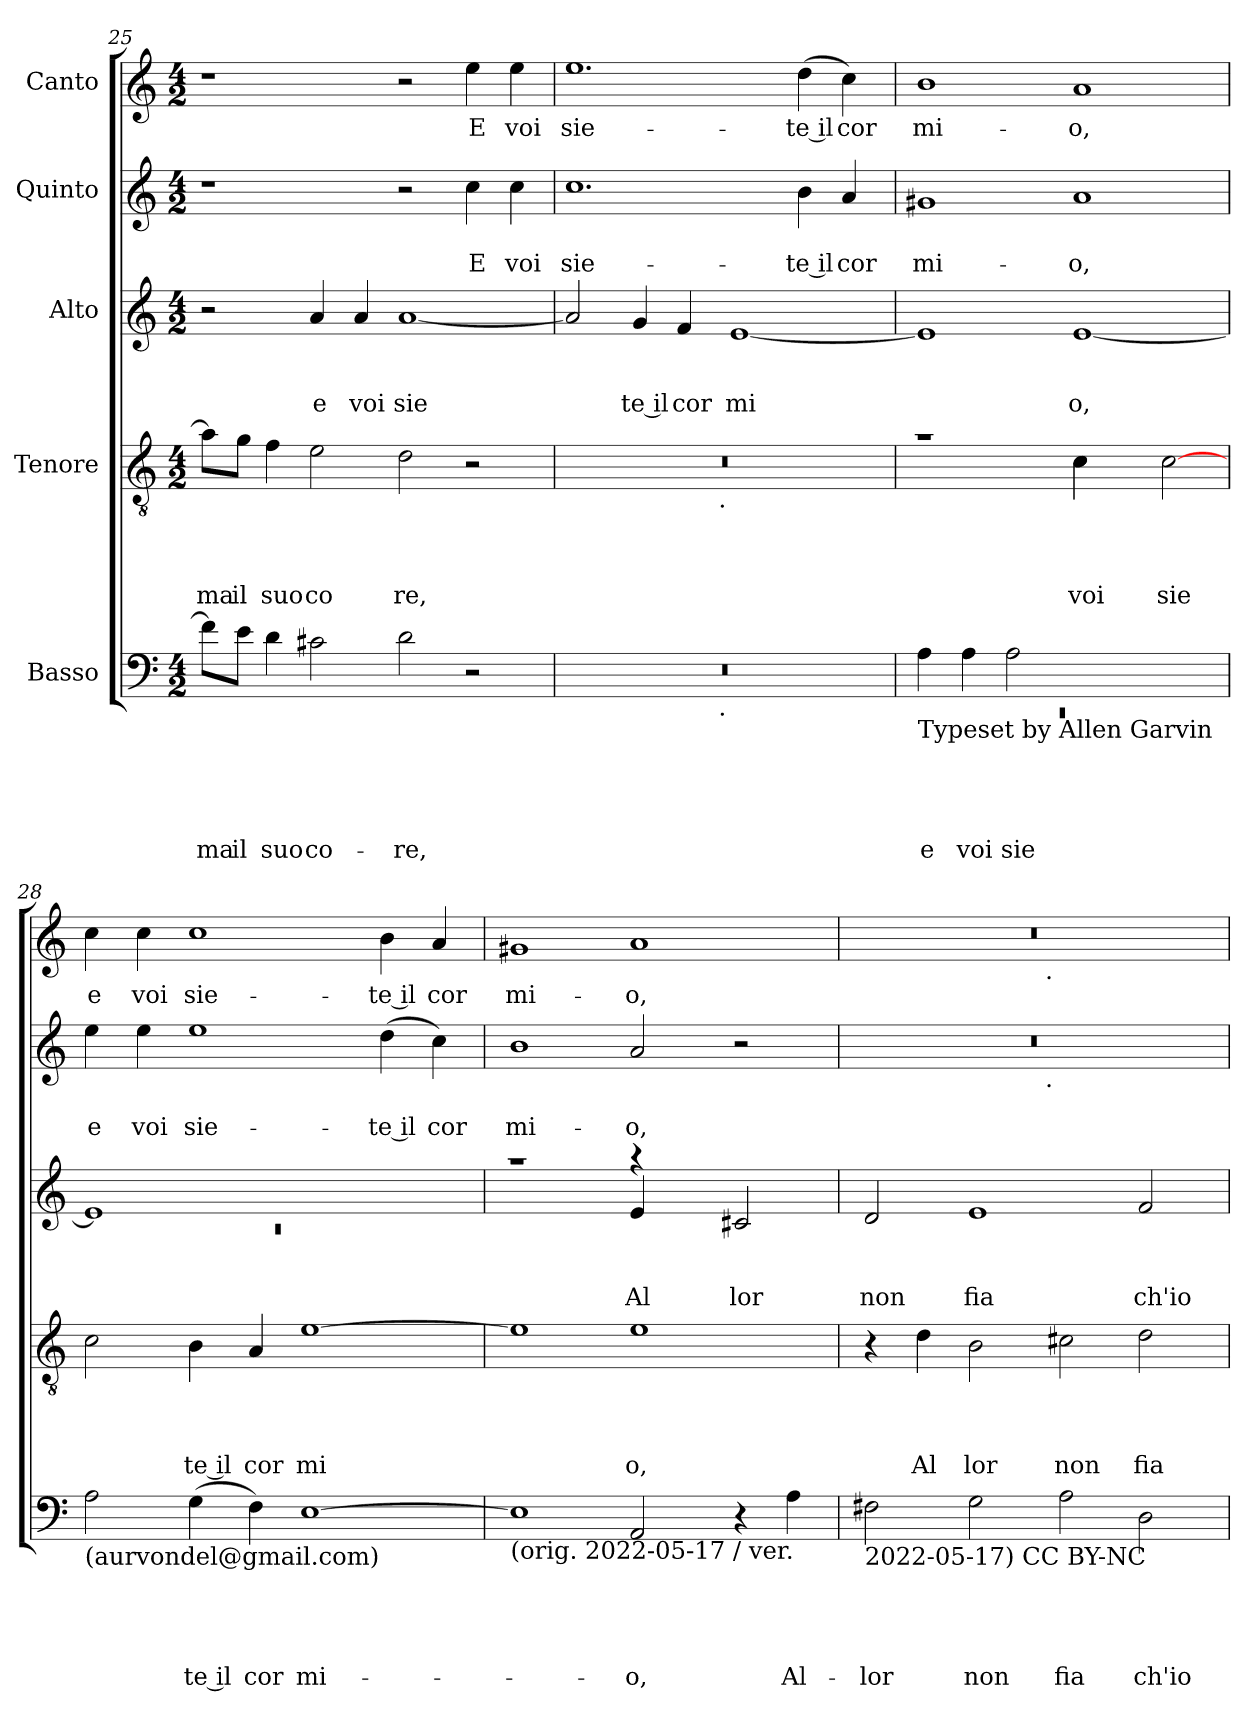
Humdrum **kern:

**kern	**text	**text	**text	**text	**text	**kern	**text	**text	**text	**text	**kern	**text	**text	**text	**kern	**text	**text	**kern	**text
*part5	*part5	*part5	*part5	*part5	*part5	*part4	*part4	*part4	*part4	*part4	*part3	*part3	*part3	*part3	*part2	*part2	*part2	*part1	*part1
*staff5	*staff5	*staff5	*staff5	*staff5	*staff5	*staff4	*staff4	*staff4	*staff4	*staff4	*staff3	*staff3	*staff3	*staff3	*staff2	*staff2	*staff2	*staff1	*staff1
*I"Basso	*	*	*	*	*	*I"Tenore	*	*	*	*	*I"Alto	*	*	*	*I"Quinto	*	*	*I"Canto	*
*clefF4	*	*	*	*	*	*clefGv2	*	*	*	*	*clefG2	*	*	*	*clefG2	*	*	*clefG2	*
*k[]	*	*	*	*	*	*k[]	*	*	*	*	*k[]	*	*	*	*k[]	*	*	*k[]	*
*C:	*	*	*	*	*	*C:	*	*	*	*	*C:	*	*	*	*C:	*	*	*C:	*
*M4/2	*	*	*	*	*	*M4/2	*	*	*	*	*M4/2	*	*	*	*M4/2	*	*	*M4/2	*
=25	=25	=25	=25	=25	=25	=25	=25	=25	=25	=25	=25	=25	=25	=25	=25	=25	=25	=25	=25
!	!	!	!	!	!LO:LY:b	!	!	!	!	!LO:LY:b	!	!	!	!	!	!	!	!	!
8f\L]	.	.	.	.	-ma	8a\L]	.	.	.	ma	2r	.	.	.	1r	.	.	1r	.
!	!	!	!	!	!LO:LY:b	!	!	!	!	!LO:LY:b	!	!	!	!	!	!	!	!	!
8e\J	.	.	.	.	il	8g\J	.	.	.	il	.	.	.	.	.	.	.	.	.
!	!	!	!	!	!LO:LY:b	!	!	!	!	!LO:LY:b	!	!	!	!	!	!	!	!	!
4d\	.	.	.	.	suo	4f\	.	.	.	suo	.	.	.	.	.	.	.	.	.
!	!	!	!	!	!LO:LY:b	!	!	!	!	!LO:LY:b	!	!	!	!LO:LY:b	!	!	!	!	!
2c#X\	.	.	.	.	co-	2e\	.	.	.	co	4a/	.	.	e	.	.	.	.	.
!	!	!	!	!	!	!	!	!	!	!	!	!	!	!LO:LY:b	!	!	!	!	!
.	.	.	.	.	.	.	.	.	.	.	4a/	.	.	voi	.	.	.	.	.
!	!	!	!	!	!LO:LY:b	!	!	!	!	!LO:LY:b	!	!	!	!LO:LY:b	!	!	!	!	!
2d\	.	.	.	.	-re,	2d\	.	.	.	re,	[<1a	.	.	sie	2r	.	.	2r	.
!	!	!	!	!	!	!	!	!	!	!	!	!	!	!	!	!	!LO:LY:b	!	!LO:LY:b
2r	.	.	.	.	.	2r	.	.	.	.	.	.	.	.	4cc\	.	E	4ee\	E
!	!	!	!	!	!	!	!	!	!	!	!	!	!	!	!	!	!LO:LY:b	!	!LO:LY:b
.	.	.	.	.	.	.	.	.	.	.	.	.	.	.	4cc\	.	voi	4ee\	voi
!!LO:LB:g=z
=26	=26	=26	=26	=26	=26	=26	=26	=26	=26	=26	=26	=26	=26	=26	=26	=26	=26	=26	=26
!	!	!	!	!	!	!	!	!	!	!	!	!	!	!	!	!	!LO:LY:b	!	!LO:LY:b
*^	*	*	*	*	*	*^	*	*	*	*	*	*	*	*	*	*	*	*	*
0r	2ryy	.	.	.	.	.	0r	2ryy	.	.	.	.	2a/]	.	.	.	1.cc	.	sie-	1.ee	sie-
!	!	!	!	!	!	!	!	!	!	!	!	!	!	!	!	!LO:LY:b:rj	!	!	!	!	!
.	4...ryy	.	.	.	.	.	.	4...ryy	.	.	.	.	4g/	.	.	te il	.	.	.	.	.
!	!	!	!	!	!	!	!	!	!	!	!	!	!	!	!	!LO:LY:b	!	!	!	!	!
.	.	.	.	.	.	.	.	.	.	.	.	.	4f/	.	.	cor	.	.	.	.	.
!	!	!	!	!	!	!	!	!LO:TX:b:t=.	!	!	!	!	!	!	!	!	!	!	!	!	!
!	!LO:TX:b:t=.	!	!	!	!	!	!	!	!	!	!	!	!	!	!	!	!	!	!	!	!
.	1ryy	.	.	.	.	.	.	1ryy	.	.	.	.	.	.	.	.	.	.	.	.	.
!	!	!	!	!	!	!	!	!	!	!	!	!	!	!	!	!LO:LY:b	!	!	!	!	!
.	.	.	.	.	.	.	.	.	.	.	.	.	[<1e	.	.	mi	.	.	.	.	.
!	!	!	!	!	!	!	!	!	!	!	!	!	!	!	!	!	!	!	!LO:LY:b:rj	!	!LO:LY:b:rj
.	.	.	.	.	.	.	.	.	.	.	.	.	.	.	.	.	4b\	.	-te il	(<4dd\	-te il
!	!	!	!	!	!	!	!	!	!	!	!	!	!	!	!	!	!	!	!LO:LY:b	!	!LO:LY:b
.	.	.	.	.	.	.	.	.	.	.	.	.	.	.	.	.	4a/	.	cor	4cc\)	cor
.	32ryy	.	.	.	.	.	.	32ryy	.	.	.	.	.	.	.	.	.	.	.	.	.
=27	=27	=27	=27	=27	=27	=27	=27	=27	=27	=27	=27	=27	=27	=27	=27	=27	=27	=27	=27	=27	=27
!LO:TX:b:t=Typeset by Allen Garvin	!	!	!	!	!	!	!	!	!	!	!	!	!	!	!	!	!	!	!	!	!
!	!LO:N:vis=1	!	!	!	!	!LO:LY:b	!	!	!	!	!	!	!	!	!	!	!	!	!LO:LY:b	!	!LO:LY:b
*	*^	*	*	*	*	*	*	*	*	*	*	*	*	*	*	*	*	*	*	*	*
0ryy	0rEE	4A\	.	.	.	.	e	1ra	1ryy	.	.	.	.	1e]	.	.	.	1g#X	.	mi-	1b	mi-
!	!	!	!	!	!	!	!LO:LY:b	!	!	!	!	!	!	!	!	!	!	!	!	!	!	!
.	.	4A\	.	.	.	.	voi	.	.	.	.	.	.	.	.	.	.	.	.	.	.	.
!	!	!	!	!	!	!	!LO:LY:b	!	!	!	!	!	!	!	!	!	!	!	!	!	!	!
.	.	2A\	.	.	.	.	sie-	.	.	.	.	.	.	.	.	.	.	.	.	.	.	.
!	!	!	!	!	!	!	!	!	!	!	!	!	!LO:LY:b	!	!	!	!	!	!	!	!	!
!	!	!	!	!	!	!	!	!	!	!	!	!	!LO:LY:b	!	!	!	!LO:LY:b	!	!	!LO:LY:b	!	!LO:LY:b
.	.	1ryy	.	.	.	.	.	4c\	4c\	.	.	.	voi	[<1e	.	.	o,	1a	.	-o,	1a	-o,
.	.	.	.	.	.	.	.	2.ryy	4ryy	.	.	.	.	.	.	.	.	.	.	.	.	.
!	!	!	!	!	!	!	!	!	!	!	!	!	!LO:LY:b	!	!	!	!	!	!	!	!	!
.	.	.	.	.	.	.	.	.	[>2c\	.	.	.	sie	.	.	.	.	.	.	.	.	.
*v	*v	*v	*	*	*	*	*	*	*	*	*	*	*	*	*	*	*	*	*	*	*	*
=28	=28	=28	=28	=28	=28	=28	=28	=28	=28	=28	=28	=28	=28	=28	=28	=28	=28	=28	=28	=28
*	*	*	*	*	*	*	*	*	*	*	*	*^	*	*	*	*	*	*	*	*
!LO:TX:b:t=(aurvondel@gmail.com)	!	!	!	!	!	!	!	!	!	!	!	!	!	!	!	!	!	!	!	!	!
!	!	!	!	!	!	!	!	!	!	!	!	!	!LO:N:vis=1	!	!	!	!	!	!LO:LY:b	!	!LO:LY:b
*	*	*	*	*	*	*v	*v	*	*	*	*	*	*	*	*	*	*	*	*	*	*
2A\	.	.	.	.	.	2c\	.	.	.	.	1e]	0rc	.	.	.	4ee\	.	e	4cc\	e
!	!	!	!	!	!	!	!	!	!	!	!	!	!	!	!	!	!	!LO:LY:b	!	!LO:LY:b
.	.	.	.	.	.	.	.	.	.	.	.	.	.	.	.	4ee\	.	voi	4cc\	voi
!	!	!	!	!	!LO:LY:b:rj	!	!	!	!	!LO:LY:b:rj	!	!	!	!	!	!	!	!LO:LY:b	!	!LO:LY:b
(<4G\	.	.	.	.	-te il	4B\	.	.	.	te il	.	.	.	.	.	1ee	.	sie-	1cc	sie-
!	!	!	!	!	!LO:LY:b	!	!	!	!	!LO:LY:b	!	!	!	!	!	!	!	!	!	!
4F\)	.	.	.	.	cor	4A/	.	.	.	cor	.	.	.	.	.	.	.	.	.	.
!	!	!	!	!	!LO:LY:b	!	!	!	!	!LO:LY:b	!	!	!	!	!	!	!	!	!	!
[>1E	.	.	.	.	mi-	[>1e	.	.	.	mi	1ryy	.	.	.	.	.	.	.	.	.
!	!	!	!	!	!	!	!	!	!	!	!	!	!	!	!	!	!	!LO:LY:b:rj	!	!LO:LY:b:rj
.	.	.	.	.	.	.	.	.	.	.	.	.	.	.	.	(<4dd\	.	-te il	4b\	-te il
!	!	!	!	!	!	!	!	!	!	!	!	!	!	!	!	!	!	!LO:LY:b	!	!LO:LY:b
.	.	.	.	.	.	.	.	.	.	.	.	.	.	.	.	4cc\)	.	cor	4a/	cor
=29	=29	=29	=29	=29	=29	=29	=29	=29	=29	=29	=29	=29	=29	=29	=29	=29	=29	=29	=29	=29
!LO:TX:b:t=(orig. 2022-05-17 / ver.	!	!	!	!	!	!	!	!	!	!	!	!	!	!	!	!	!	!	!	!
!	!	!	!	!	!	!	!	!	!	!	!	!	!	!	!	!	!	!LO:LY:b	!	!LO:LY:b
1E]	.	.	.	.	.	1e]	.	.	.	.	1raa	1ryy	.	.	.	1b	.	mi-	1g#X	mi-
!	!	!	!	!	!LO:LY:b	!	!	!	!	!LO:LY:b	!	!	!	!	!LO:LY:b	!	!	!LO:LY:b	!	!LO:LY:b
2AA/	.	.	.	.	-o,	1e	.	.	.	o,	4raa	4e/	.	.	Al	2a/	.	-o,	1a	-o,
.	.	.	.	.	.	.	.	.	.	.	2.ryy	4ryy	.	.	.	.	.	.	.	.
!	!	!	!	!	!	!	!	!	!	!	!	!	!	!	!LO:LY:b	!	!	!	!	!
4r	.	.	.	.	.	.	.	.	.	.	.	2c#X/	.	.	lor	2r	.	.	.	.
!	!	!	!	!	!LO:LY:b	!	!	!	!	!	!	!	!	!	!	!	!	!	!	!
4A\	.	.	.	.	Al-	.	.	.	.	.	.	.	.	.	.	.	.	.	.	.
*	*	*	*	*	*	*	*	*	*	*	*v	*v	*	*	*	*	*	*	*	*
=30	=30	=30	=30	=30	=30	=30	=30	=30	=30	=30	=30	=30	=30	=30	=30	=30	=30	=30	=30
!LO:TX:b:t=2022-05-17) CC BY-NC	!	!	!	!	!	!	!	!	!	!	!	!	!	!	!	!	!	!	!
!	!	!	!	!	!LO:LY:b	!	!	!	!	!	!	!	!	!LO:LY:b	!	!	!	!	!
*	*	*	*	*	*	*	*	*	*	*	*	*	*	*	*^	*	*	*^	*
2F#X\	.	.	.	.	-lor	4r	.	.	.	.	2d/	.	.	non	0r	2ryy	.	.	0r	2ryy	.
!	!	!	!	!	!	!	!	!	!	!LO:LY:b	!	!	!	!	!	!	!	!	!	!	!
.	.	.	.	.	.	4d\	.	.	.	Al	.	.	.	.	.	.	.	.	.	.	.
!	!	!	!	!	!LO:LY:b	!	!	!	!	!LO:LY:b	!	!	!	!LO:LY:b	!	!	!	!	!	!	!
2G\	.	.	.	.	non	2B\	.	.	.	lor	1e	.	.	fia	.	4...ryy	.	.	.	4...ryy	.
!	!	!	!	!	!	!	!	!	!	!	!	!	!	!	!	!	!	!	!	!LO:TX:b:t=.	!
!	!	!	!	!	!	!	!	!	!	!	!	!	!	!	!	!LO:TX:b:t=.	!	!	!	!	!
.	.	.	.	.	.	.	.	.	.	.	.	.	.	.	.	1ryy	.	.	.	1ryy	.
!	!	!	!	!	!LO:LY:b	!	!	!	!	!LO:LY:b	!	!	!	!	!	!	!	!	!	!	!
2A\	.	.	.	.	fia	2c#X\	.	.	.	non	.	.	.	.	.	.	.	.	.	.	.
!	!	!	!	!	!LO:LY:b	!	!	!	!	!LO:LY:b	!	!	!	!LO:LY:b	!	!	!	!	!	!	!
2D\	.	.	.	.	ch'io	2d\	.	.	.	fia	2f/	.	.	ch'io	.	.	.	.	.	.	.
.	.	.	.	.	.	.	.	.	.	.	.	.	.	.	.	32ryy	.	.	.	32ryy	.
*	*	*	*	*	*	*	*	*	*	*	*	*	*	*	*v	*v	*	*	*	*	*
*	*	*	*	*	*	*	*	*	*	*	*	*	*	*	*	*	*	*v	*v	*
=	=	=	=	=	=	=	=	=	=	=	=	=	=	=	=	=	=	=	=
*-	*-	*-	*-	*-	*-	*-	*-	*-	*-	*-	*-	*-	*-	*-	*-	*-	*-	*-	*-
